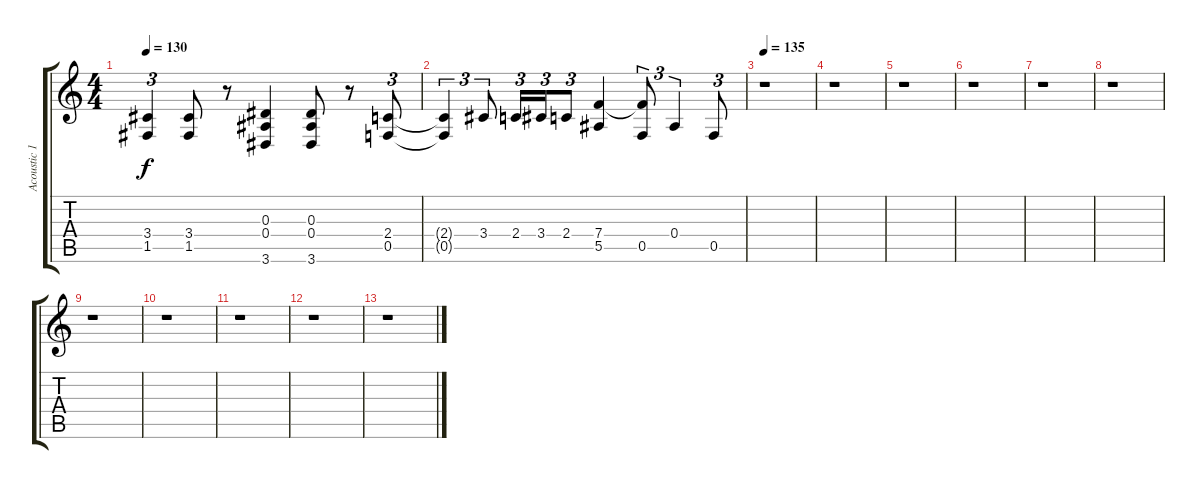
\track ("Acoustic 1" "Acoustic 1") {instrument acousticguitarsteel}
\staff {score tabs}
\tuning (C4 G3 Eb3 Bb2 F2 C2) {hide}
\ts (4 4)
\tempo 130
\clef g2
\ks c
(3.4 1.5).4{tu (3 2) dy f} (3.4 1.5).8 r.8 (0.3 0.4 3.6).4 (0.3 0.4 3.6).8 r.8 (2.4 0.5).8{tu (3 2)} |
(2.4{t} 0.5{t}).4{tu (3 2)} 3.4.8{tu (3 2)} 2.4.16{tu (3 2)} 3.4.16{tu (3 2)} 2.4.8{tu (3 2)} (7.4 5.5).4 (7.4{t} 0.5).8{tu (3 2)} 0.4.4{tu (3 2)} 0.5.8{tu (3 2)} |
\tempo 135
r.1 |
r.1 |
r.1 |
r.1 |
r.1 |
r.1 |
r.1 |
r.1 |
r.1 |
r.1 |
r.1
